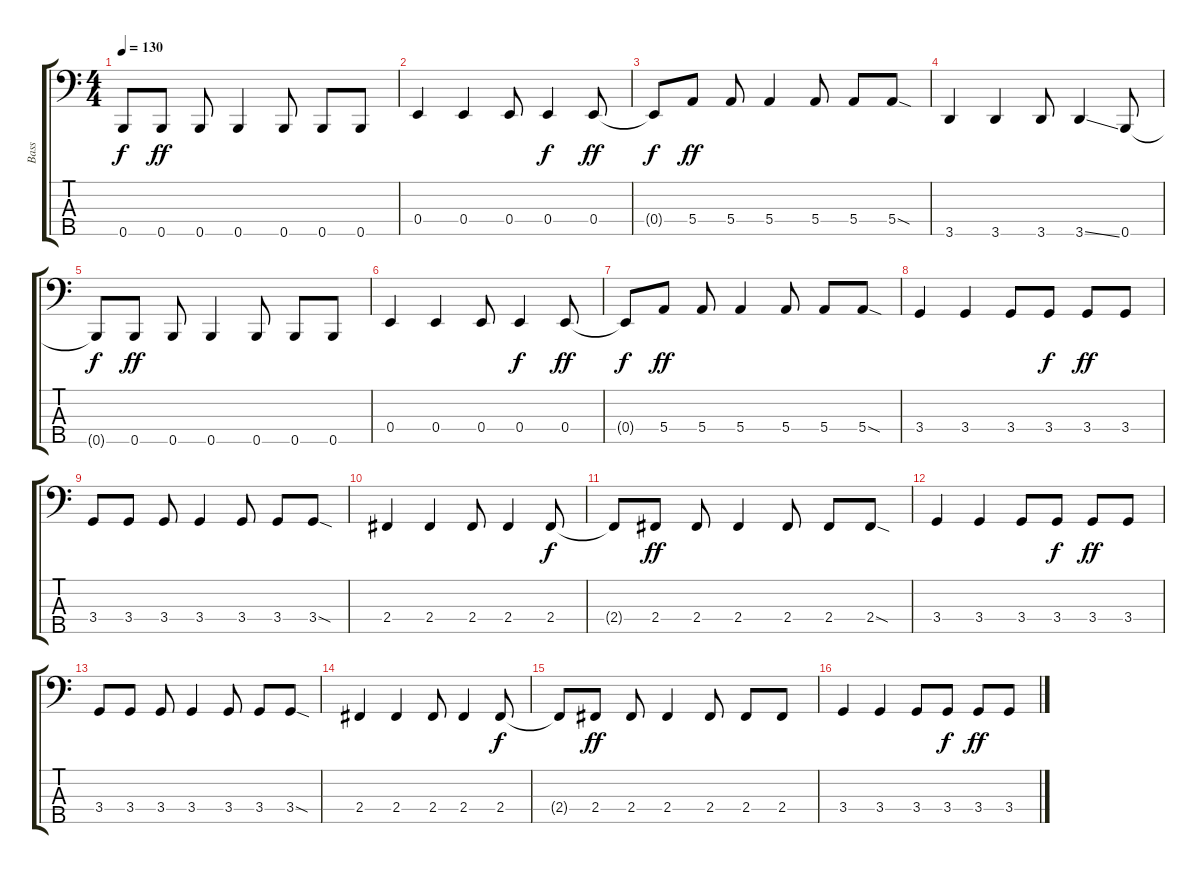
\track ("Bass" "Bass") {instrument electricbassfinger}
\staff {score tabs}
\tuning (G2 D2 A1 E1 B0) {hide}
\ts (4 4)
\tempo 130
\clef f4
\ks c
0.5{t}.8{dy f} 0.5.8{dy ff} 0.5.8 0.5.4 0.5.8 0.5.8 0.5.8 |
0.4.4 0.4.4 0.4.8 0.4.4{dy f} 0.4.8{dy ff} |
0.4{t}.8{dy f} 5.4.8{dy ff} 5.4.8 5.4.4 5.4.8 5.4.8 5.4{sod}.8 |
3.5.4 3.5.4 3.5.8 3.5{ss}.4 0.5.8 |
0.5{t}.8{dy f} 0.5.8{dy ff} 0.5.8 0.5.4 0.5.8 0.5.8 0.5.8 |
0.4.4 0.4.4 0.4.8 0.4.4{dy f} 0.4.8{dy ff} |
0.4{t}.8{dy f} 5.4.8{dy ff} 5.4.8 5.4.4 5.4.8 5.4.8 5.4{sod}.8 |
3.4.4 3.4.4 3.4.8 3.4.8{dy f} 3.4.8{dy ff} 3.4.8 |
3.4.8 3.4.8 3.4.8 3.4.4 3.4.8 3.4.8 3.4{sod}.8 |
2.4.4 2.4.4 2.4.8 2.4.4 2.4.8{dy f} |
2.4{t}.8 2.4.8{dy ff} 2.4.8 2.4.4 2.4.8 2.4.8 2.4{sod}.8 |
3.4.4 3.4.4 3.4.8 3.4.8{dy f} 3.4.8{dy ff} 3.4.8 |
3.4.8 3.4.8 3.4.8 3.4.4 3.4.8 3.4.8 3.4{sod}.8 |
2.4.4 2.4.4 2.4.8 2.4.4 2.4.8{dy f} |
2.4{t}.8 2.4.8{dy ff} 2.4.8 2.4.4 2.4.8 2.4.8 2.4.8 |
3.4.4 3.4.4 3.4.8 3.4.8{dy f} 3.4.8{dy ff} 3.4.8
